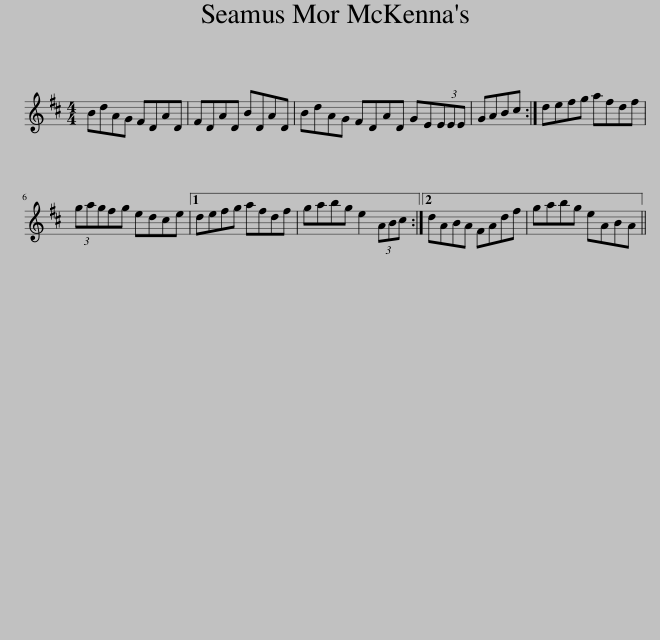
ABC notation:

X:1
L:1/8
M:4/4
I:linebreak $
K:D
V:1 treble
V:1
 BdAG FDAD | FDAD BDAD | BdAG FDAD GE(3EEE | GABc :| defg afdf |$ %5
 (3gagfg edce |1 defg afdf | gabg e2 (3ABc :|2 dABA FAdf | gabg eABA || %10
